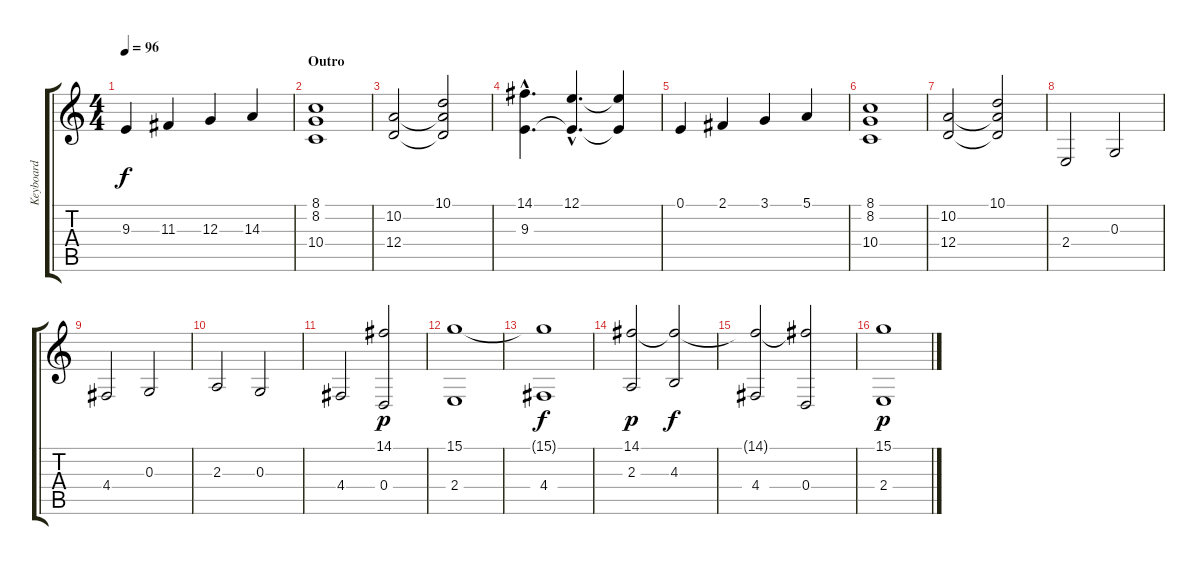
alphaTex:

\track ("Keyboard" "Keyboard") {instrument synthstrings1}
\staff {score tabs}
\tuning (E4 B3 G3 D3 A2 E2) {hide}
\ts (4 4)
\tempo 96
\clef g2
\ks c
9.3.4{dy f} 11.3.4 12.3.4 14.3.4 |
\section ("" "Outro")
(8.1 8.2 10.4).1 |
(10.2 12.4).2 (10.1 10.2{t} 12.4{t}).2 |
(14.1{hac} 9.3{hac}).4{d} (12.1{hac} 9.3{hac t}).4{d} (12.1{t} 9.3{t}).4 |
0.1.4 2.1.4 3.1.4 5.1.4 |
(8.1 8.2 10.4).1 |
(10.2 12.4).2 (10.1 10.2{t} 12.4{t}).2 |
2.4.2 0.3.2 |
4.4.2 0.3.2 |
2.3.2 0.3.2 |
4.4.2 (14.1 0.4).2{dy p} |
(15.1 2.4).1{volume 8} |
(15.1{t} 4.4).1{dy f} |
(14.1 2.3).2{dy p volume 4} (14.1{t} 4.3).2{dy f} |
(14.1{t} 4.4).2 (14.1{t} 0.4).2 |
(15.1 2.4).1{dy p volume 0}
